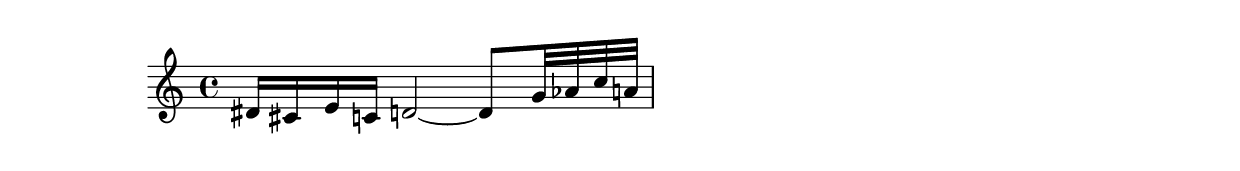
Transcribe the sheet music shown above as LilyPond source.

\version "2.19.83"
\language "english"
\score
{
    {
        ds'16
        cs'16
        e'16
        c'16
        d'2
        ~
        d'8
        g'32
        af'32
        c''32
        a'32
    }
}